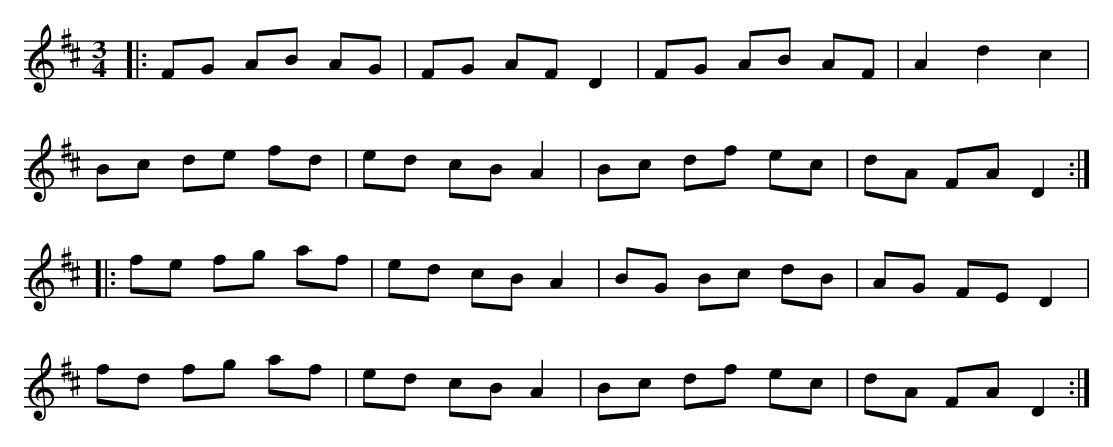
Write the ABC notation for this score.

X:1
M:3/4
K:D
|:FG AB AG|FG AF D2|FG AB AF|A2 d2 c2|
Bc de fd|ed cB A2|Bc df ec|dA FA D2:|
|:fe fg af|ed cB A2|BG Bc dB|AG FE D2|
fd fg af|ed cB A2|Bc df ec|dA FA D2:|
